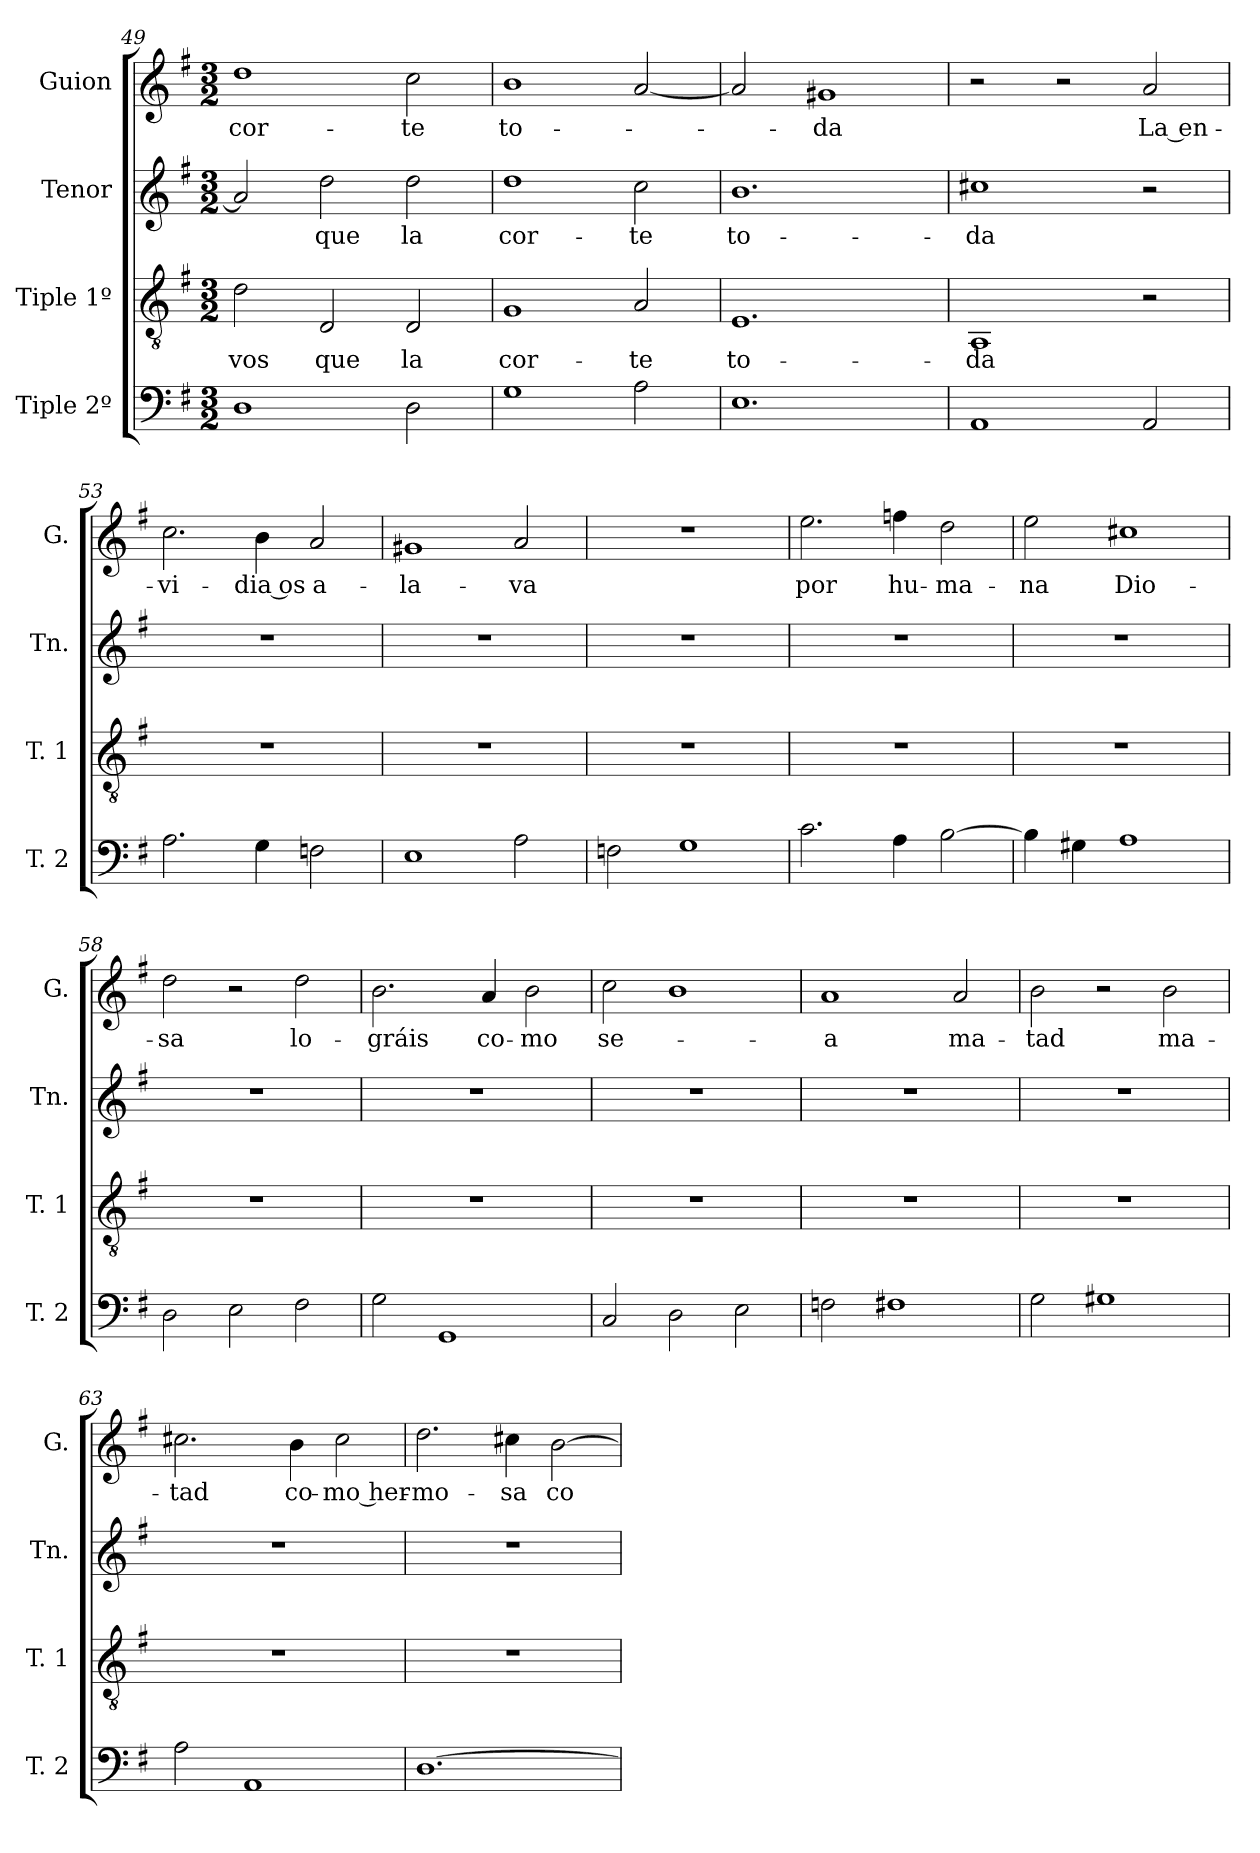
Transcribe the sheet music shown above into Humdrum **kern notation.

**kern	**kern	**text	**kern	**text	**kern	**text
*part4	*part3	*part3	*part2	*part2	*part1	*part1
*staff4	*staff3	*staff3	*staff2	*staff2	*staff1	*staff1
*I"Tiple 2º	*I"Tiple 1º	*	*I"Tenor	*	*I"Guion	*
*I'T. 2	*I'T. 1	*	*I'Tn.	*	*I'G.	*
*clefF4	*clefGv2	*	*clefG2	*	*clefG2	*
*k[f#]	*k[f#]	*	*k[f#]	*	*k[f#]	*
*M3/2	*M3/2	*	*M3/2	*	*M3/2	*
=49	=49	=49	=49	=49	=49	=49
1D	2d	vos	2a]	.	1dd	cor-
.	2D	que	2dd	que	.	.
2D	2D	la	2dd	la	2cc	-te
=50	=50	=50	=50	=50	=50	=50
1G	1G	cor-	1dd	cor-	1b	to-
2A	2A	-te	2cc	-te	[2a	.
=51	=51	=51	=51	=51	=51	=51
1.E	1.E	to-	1.b	to-	2a]	.
.	.	.	.	.	1g#X	-da
=52	=52	=52	=52	=52	=52	=52
1AA	1AA	-da	1cc#X	-da	2r	.
.	.	.	.	.	2r	.
2AA	2r	.	2r	.	2a	La en-
=53	=53	=53	=53	=53	=53	=53
2.A	1.r	.	1.r	.	2.cc	-vi-
4G	.	.	.	.	4b	-dia os
2Fn	.	.	.	.	2a	a-
=54	=54	=54	=54	=54	=54	=54
1E	1.r	.	1.r	.	1g#X	-la-
2A	.	.	.	.	2a	-va
=55	=55	=55	=55	=55	=55	=55
2Fn	1.r	.	1.r	.	1.r	.
1G	.	.	.	.	.	.
=56	=56	=56	=56	=56	=56	=56
2.c	1.r	.	1.r	.	2.ee	por
4A	.	.	.	.	4ffn	hu-
[2B	.	.	.	.	2dd	-ma-
=57	=57	=57	=57	=57	=57	=57
4B]	1.r	.	1.r	.	2ee	-na
4G#X	.	.	.	.	.	.
1A	.	.	.	.	1cc#X	Dio-
=58	=58	=58	=58	=58	=58	=58
2D	1.r	.	1.r	.	2dd	-sa
2E	.	.	.	.	2r	.
2F#	.	.	.	.	2dd	lo-
=59	=59	=59	=59	=59	=59	=59
2G	1.r	.	1.r	.	2.b	-gráis
1GG	.	.	.	.	.	.
.	.	.	.	.	4a	co-
.	.	.	.	.	2b	-mo
=60	=60	=60	=60	=60	=60	=60
2C	1.r	.	1.r	.	2cc	se-
2D	.	.	.	.	1b	.
2E	.	.	.	.	.	.
=61	=61	=61	=61	=61	=61	=61
2Fn	1.r	.	1.r	.	1a	-a
1F#X	.	.	.	.	.	.
.	.	.	.	.	2a	ma-
=62	=62	=62	=62	=62	=62	=62
2G	1.r	.	1.r	.	2b	-tad
1G#X	.	.	.	.	2r	.
.	.	.	.	.	2b	ma-
=63	=63	=63	=63	=63	=63	=63
2A	1.r	.	1.r	.	2.cc#X	-tad
1AA	.	.	.	.	.	.
.	.	.	.	.	4b	co-
.	.	.	.	.	2cc#	-mo her-
=64	=64	=64	=64	=64	=64	=64
[1.D	1.r	.	1.r	.	2.dd	-mo-
.	.	.	.	.	4cc#X	-sa
.	.	.	.	.	[2b	co-
=	=	=	=	=	=	=
*-	*-	*-	*-	*-	*-	*-
